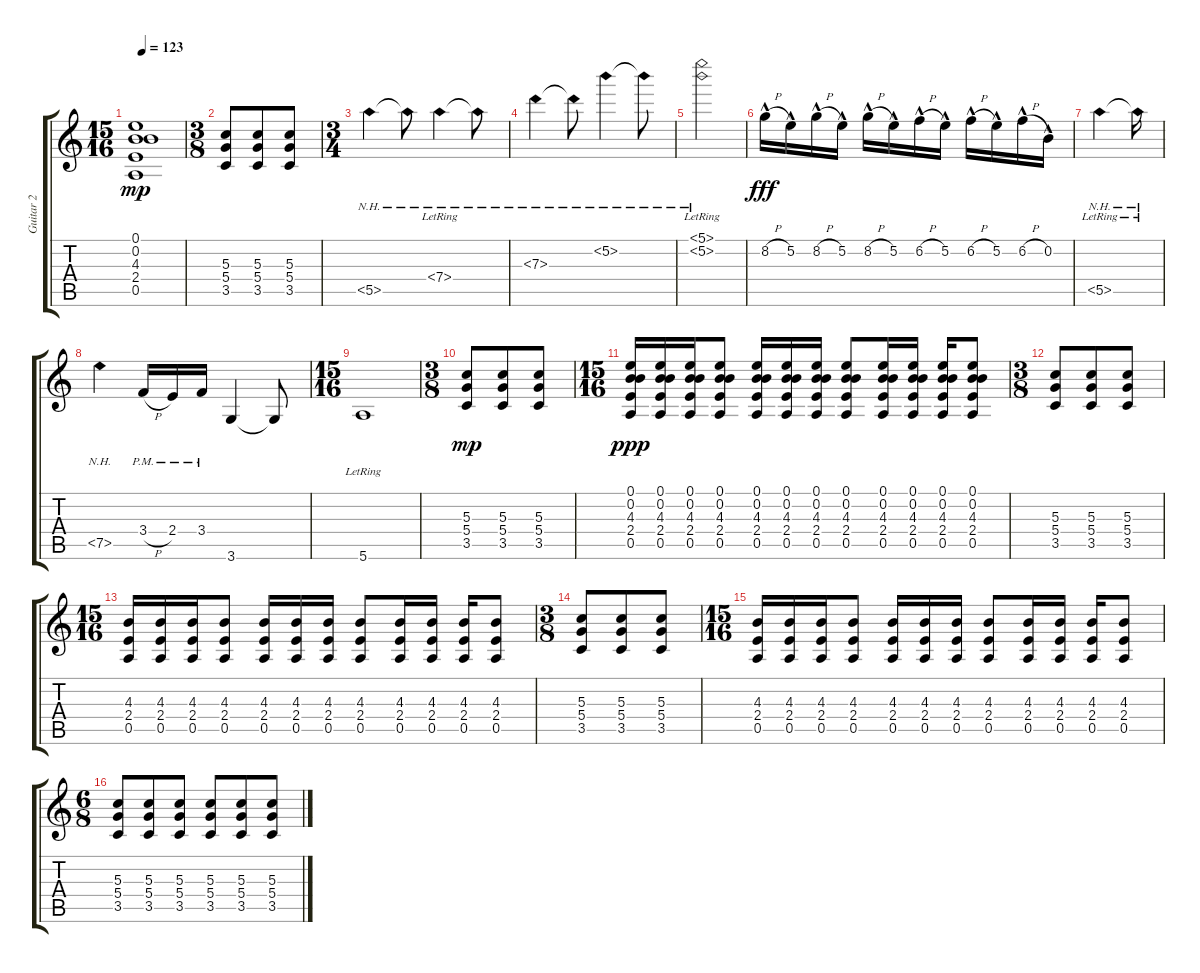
\track ("Guitar 2" "Guitar 2") {instrument distortionguitar}
\staff {score tabs}
\tuning (E4 B3 G3 D3 A2 E2) {hide}
\ts (15 16)
\tempo 123
\clef g2
\ks c
(0.1 0.2 4.3 2.4 0.5).1{dy mp} |
\ts (3 8)
(5.3 5.4 3.5).8 (5.3 5.4 3.5).8 (5.3 5.4 3.5).8 |
\ts (3 4)
5.5{nh}.4 5.5{nh t}.8 7.4{nh lr}.4 7.4{nh t}.8 |
7.3{nh}.4 7.3{nh t}.8 5.2{nh}.4 5.2{nh t}.8 |
(5.1{nh lr} 5.2{nh lr}).2 |
8.2{h hac}.16{dy fff} 5.2{hac}.16 8.2{h hac}.16 5.2{hac}.16 8.2{h hac}.16 5.2{hac}.16 6.2{h hac}.16 5.2{hac}.16 6.2{h hac}.16 5.2{hac}.16 6.2{h hac}.16 0.2{hac}.16 |
5.5{nh lr}.4 5.5{nh lr t}.16 |
7.5{nh}.4 3.4{h pm}.16 2.4{pm}.16 3.4{pm}.16 3.6.4 3.6{t}.8 |
\ts (15 16)
5.6{lr}.1 |
\ts (3 8)
(5.3 5.4 3.5).8{dy mp} (5.3 5.4 3.5).8 (5.3 5.4 3.5).8 |
\ts (15 16)
(0.1 0.2 4.3 2.4 0.5).16{dy ppp} (0.1 0.2 4.3 2.4 0.5).16 (0.1 0.2 4.3 2.4 0.5).16 (0.1 0.2 4.3 2.4 0.5).8 (0.1 0.2 4.3 2.4 0.5).16 (0.1 0.2 4.3 2.4 0.5).16 (0.1 0.2 4.3 2.4 0.5).16 (0.1 0.2 4.3 2.4 0.5).8 (0.1 0.2 4.3 2.4 0.5).16 (0.1 0.2 4.3 2.4 0.5).16 (0.1 0.2 4.3 2.4 0.5).16 (0.1 0.2 4.3 2.4 0.5).8 |
\ts (3 8)
(5.3 5.4 3.5).8 (5.3 5.4 3.5).8 (5.3 5.4 3.5).8 |
\ts (15 16)
(4.3 2.4 0.5).16 (4.3 2.4 0.5).16 (4.3 2.4 0.5).16 (4.3 2.4 0.5).8 (4.3 2.4 0.5).16 (4.3 2.4 0.5).16 (4.3 2.4 0.5).16 (4.3 2.4 0.5).8 (4.3 2.4 0.5).16 (4.3 2.4 0.5).16 (4.3 2.4 0.5).16 (4.3 2.4 0.5).8 |
\ts (3 8)
(5.3 5.4 3.5).8 (5.3 5.4 3.5).8 (5.3 5.4 3.5).8 |
\ts (15 16)
(4.3 2.4 0.5).16 (4.3 2.4 0.5).16 (4.3 2.4 0.5).16 (4.3 2.4 0.5).8 (4.3 2.4 0.5).16 (4.3 2.4 0.5).16 (4.3 2.4 0.5).16 (4.3 2.4 0.5).8 (4.3 2.4 0.5).16 (4.3 2.4 0.5).16 (4.3 2.4 0.5).16 (4.3 2.4 0.5).8 |
\ts (6 8)
(5.3 5.4 3.5).8 (5.3 5.4 3.5).8 (5.3 5.4 3.5).8 (5.3 5.4 3.5).8 (5.3 5.4 3.5).8 (5.3 5.4 3.5).8
